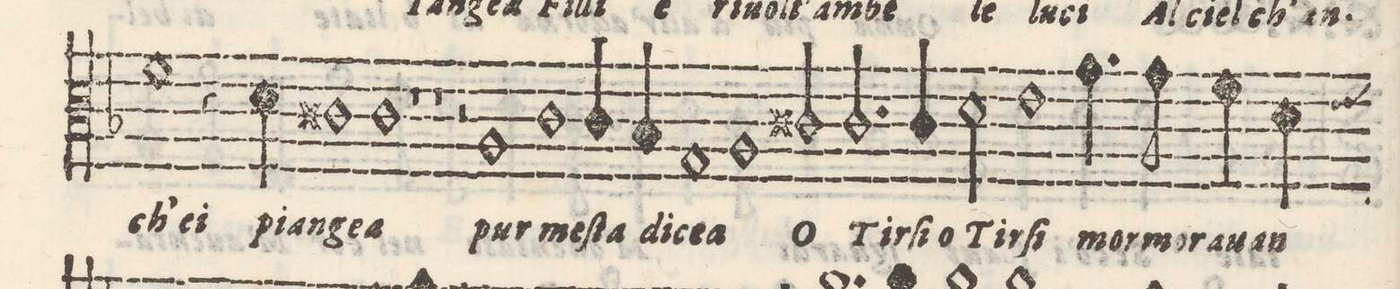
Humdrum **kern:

**kern	**text
*I"QVINTO	*
*clefC3	*
*k[b-]	*
*met(C)	*
*M2/1	*
1f\	ch'ei
=6-	=6-
4r	.
4d\	pian-
1c#X	-ge-
=7-	=7-
1c#yX	-a
1r	.
=8-	=8-
1r	.
2r	.
1A/	pur
=9-	=9-
1cny	meſ-
4c/	-ta
4B-/	di-
=10-	=10-
1G	-ce-
1A	-a
=11-	=11-
2c#X/	O
2.c#/	Tir-
4c#/	-ſi o
2d\	Tir-
=12-	=12-
1e	-ſi
4.g\	mor-
8g\	-mo-
4f\	-ra-
4d\	-uan
*custos:e	*
=13-	=13-
*-	*-
